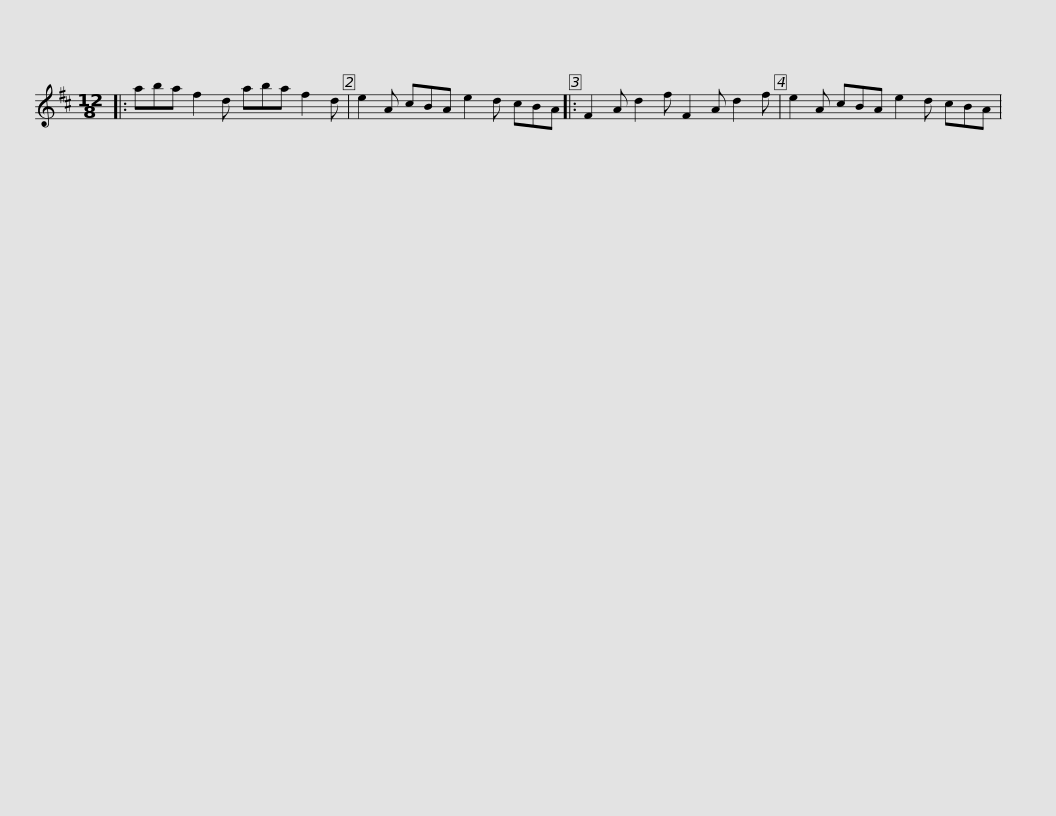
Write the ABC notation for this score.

X:1
L:1/8
M:12/8
I:linebreak $
K:D
V:1 treble
V:1
|: aba f2 d aba f2 d | e2 A cBA e2 d cBA |: F2 A d2 f F2 A d2 f |$ e2 A cBA e2 d cBA | %4
